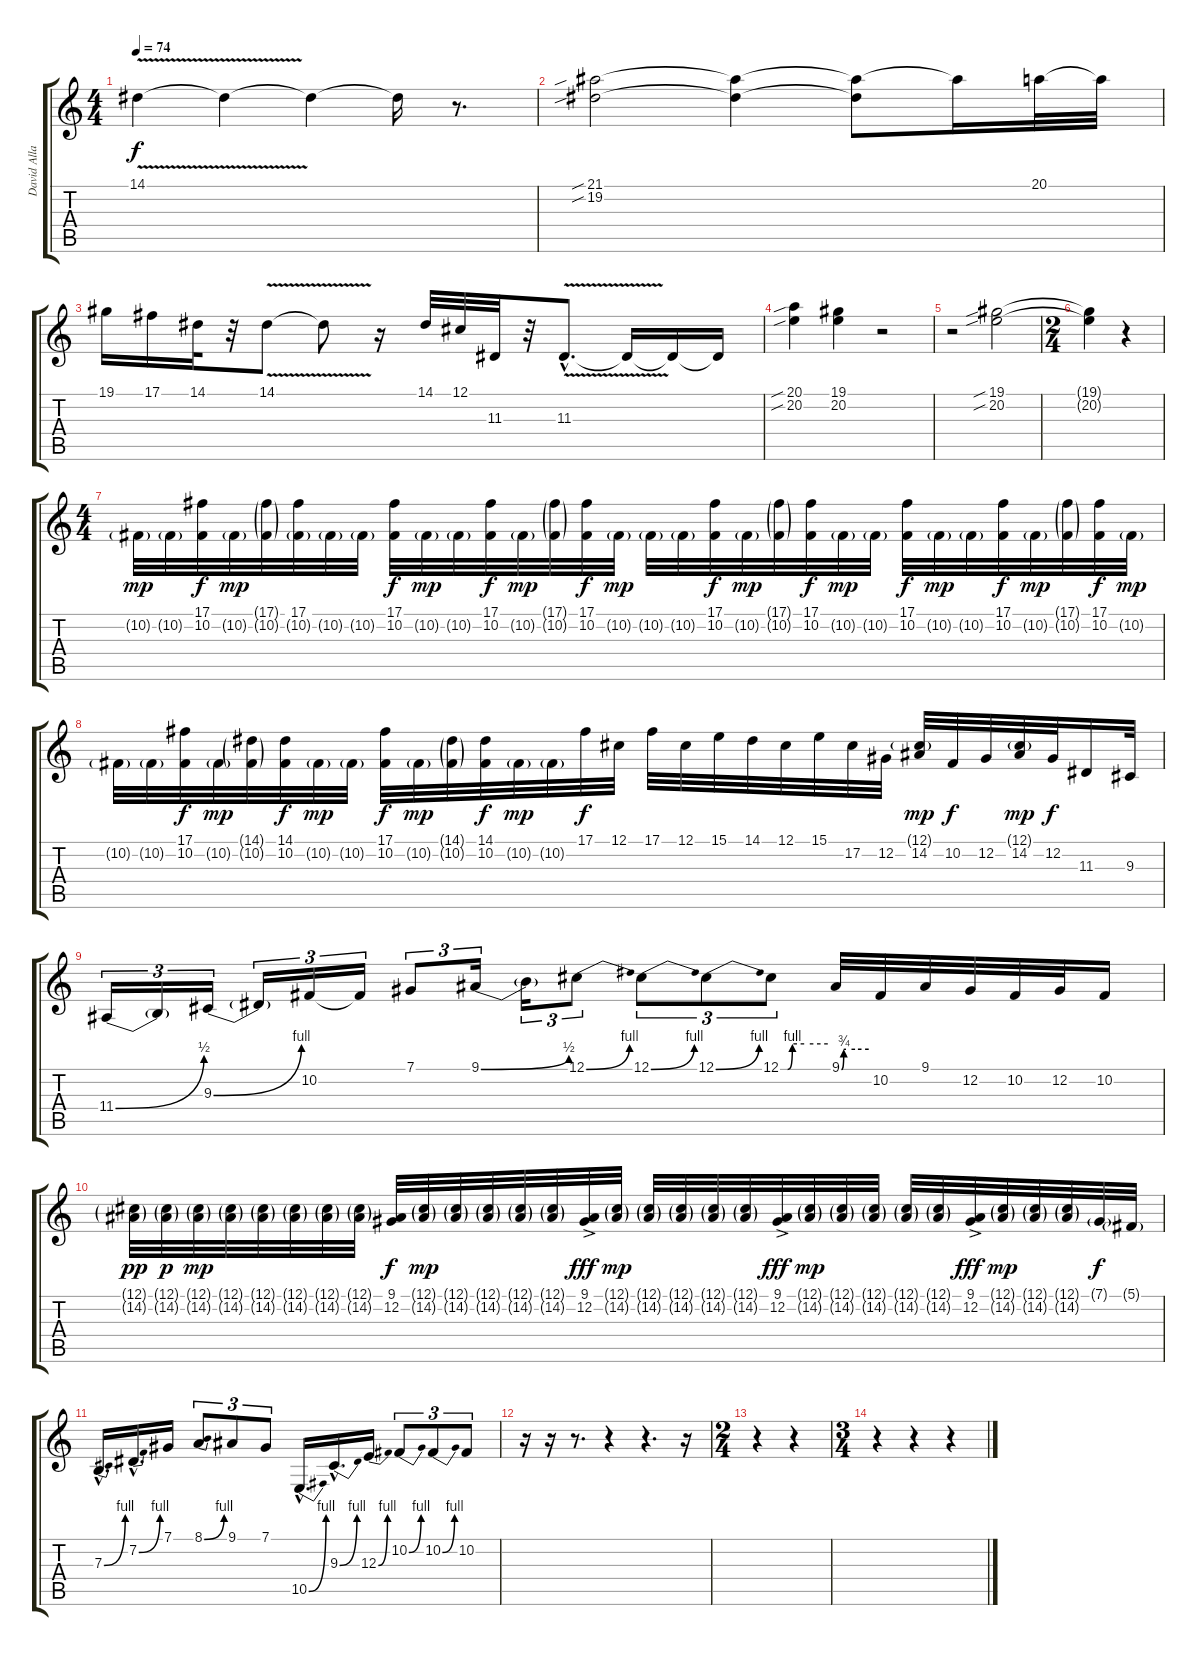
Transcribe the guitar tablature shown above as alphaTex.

\track ("David Allan Coe" "David Alla") {instrument violin}
\staff {score tabs}
\tuning (Db4 Ab3 E3 B2 Gb2 Db2) {hide}
\ts (4 4)
\tempo 74
\clef g2
\ks c
14.1{v}.4{dy f} 14.1{t}.4 14.1{t}.4 14.1{t}.16 r.8{d} |
(21.1{sib} 19.2{sib}).2 (21.1{t} 19.2{t}).4 (21.1{t} 19.2{t}).8 21.1{t}.16 20.1.32 20.1{t}.32 |
19.1.16{volume 10} 17.1.16 14.1.32 r.32 14.1{v}.8 14.1{t}.8 r.16 14.1.32 12.1.32 11.3.32 r.32 11.3{v hac}.8{d} 11.3{t}.16 11.3{t}.16 11.3{t}.16{volume 7} |
(20.1{sib} 20.2{sib}).4{volume 7} (19.1 20.2).4 r.2 |
r.2{volume 7} (19.1{sib} 20.2{sib}).2{volume 4} |
\ts (2 4)
(19.1{t} 20.2{t}).4 r.4 |
\ts (4 4)
10.2{g}.32{dy mp volume 16 instrument violin} 10.2{g}.32 (17.1 10.2).32{dy f} 10.2{g}.32{dy mp} (17.1{g} 10.2{g}).32 (17.1 10.2{g}).32 10.2{g}.32 10.2{g}.32 (17.1 10.2).32{dy f} 10.2{g}.32{dy mp} 10.2{g}.32 (17.1 10.2).32{dy f} 10.2{g}.32{dy mp} (17.1{g} 10.2{g}).32 (17.1 10.2).32{dy f} 10.2{g}.32{dy mp} 10.2{g}.32 10.2{g}.32 (17.1 10.2).32{dy f} 10.2{g}.32{dy mp} (17.1{g} 10.2{g}).32 (17.1 10.2).32{dy f} 10.2{g}.32{dy mp} 10.2{g}.32 (17.1 10.2).32{dy f} 10.2{g}.32{dy mp} 10.2{g}.32 (17.1 10.2).32{dy f} 10.2{g}.32{dy mp} (17.1{g} 10.2{g}).32 (17.1 10.2).32{dy f} 10.2{g}.32{dy mp} |
10.2{g}.32 10.2{g}.32 (17.1 10.2).32{dy f} 10.2{g}.32{dy mp} (14.1{g} 10.2{g}).32 (14.1 10.2).32{dy f} 10.2{g}.32{dy mp} 10.2{g}.32 (17.1 10.2).32{dy f} 10.2{g}.32{dy mp} (14.1{g} 10.2{g}).32 (14.1 10.2).32{dy f} 10.2{g}.32{dy mp} 10.2{g}.32 17.1.32{dy f} 12.1.32 17.1.32 12.1.32 15.1.32 14.1.32 12.1.32 15.1.32 17.2.32 12.2.32 (12.1{g} 14.2).32{dy mp} 10.2.32{dy f} 12.2.32 (12.1{g} 14.2).32{dy mp} 12.2.32{dy f} 11.3.16 9.3.32 |
11.4{be (bend 0 0 60 2)}.16{tu (3 2)} 11.4{t}.16{tu (3 2)} 9.3{be (bend 0 0 60 4)}.16{tu (3 2)} 9.3{t}.16{tu (3 2)} 10.2.16{tu (3 2)} 10.2{t}.16{tu (3 2)} 7.1.8{tu (3 2)} 9.1{be (bend 0 0 60 2)}.16{tu (3 2)} 9.1{t}.16{tu (3 2)} 12.1{be (bend 0 0 60 4)}.8{tu (3 2)} 12.1{be (bend 0 0 60 4)}.8{tu (3 2)} 12.1{be (bend 0 0 60 4)}.8{tu (3 2)} 12.1{be (custom 0 0 9 0 15 4 30 4 60 4)}.8{tu (3 2)} 9.1{be (custom 0 0 5 3 10 3 30 3 60 3)}.32 10.2.32 9.1.32 12.2.32 10.2.32 12.2.32 10.2.16 |
(12.1{g} 14.2{g}).32{dy pp} (12.1{g} 14.2{g}).32{dy p} (12.1{g} 14.2{g}).32{dy mp} (12.1{g} 14.2{g}).32 (12.1{g} 14.2{g}).32 (12.1{g} 14.2{g}).32 (12.1{g} 14.2{g}).32 (12.1{g} 14.2{g}).32 (9.1 12.2).32{dy f} (12.1{g} 14.2{g}).32{dy mp} (12.1{g} 14.2{g}).32 (12.1{g} 14.2{g}).32 (12.1{g} 14.2{g}).32 (12.1{g} 14.2{g}).32 (9.1 12.2{ac}).32{dy fff} (12.1{g} 14.2{g}).32{dy mp} (12.1{g} 14.2{g}).32 (12.1{g} 14.2{g}).32 (12.1{g} 14.2{g}).32 (12.1{g} 14.2{g}).32 (9.1{ac} 12.2).32{dy fff} (12.1{g} 14.2{g}).32{dy mp} (12.1{g} 14.2{g}).32 (12.1{g} 14.2{g}).32 (12.1{g} 14.2{g}).32 (12.1{g} 14.2{g}).32 (9.1 12.2{ac}).32{dy fff} (12.1{g} 14.2{g}).32{dy mp} (12.1{g} 14.2{g}).32 (12.1{g} 14.2{g}).32 7.1{g}.32{dy f} 5.1{g}.32 |
7.3{be (bend 0 0 60 4) hac}.16{d} 7.2{be (bend 0 0 60 4) hac}.16{d} 7.1.16 8.1{be (bend 0 0 60 4)}.8{tu (3 2)} 9.1.8{tu (3 2)} 7.1.8{tu (3 2)} 10.5{be (bend 0 0 60 4) hac}.16{d} 9.3{be (bend 0 0 60 4) hac}.16{d} 12.3{be (bend 0 0 60 4)}.16 10.2{be (bend 0 0 60 4)}.8{tu (3 2)} 10.2{be (bend 0 0 60 4)}.8{tu (3 2)} 10.2.8{tu (3 2)} |
r.16 r.16 r.8{d} r.4 r.4{d} r.16 |
\ts (2 4)
r.4 r.4 |
\ts (3 4)
r.4 r.4 r.4
